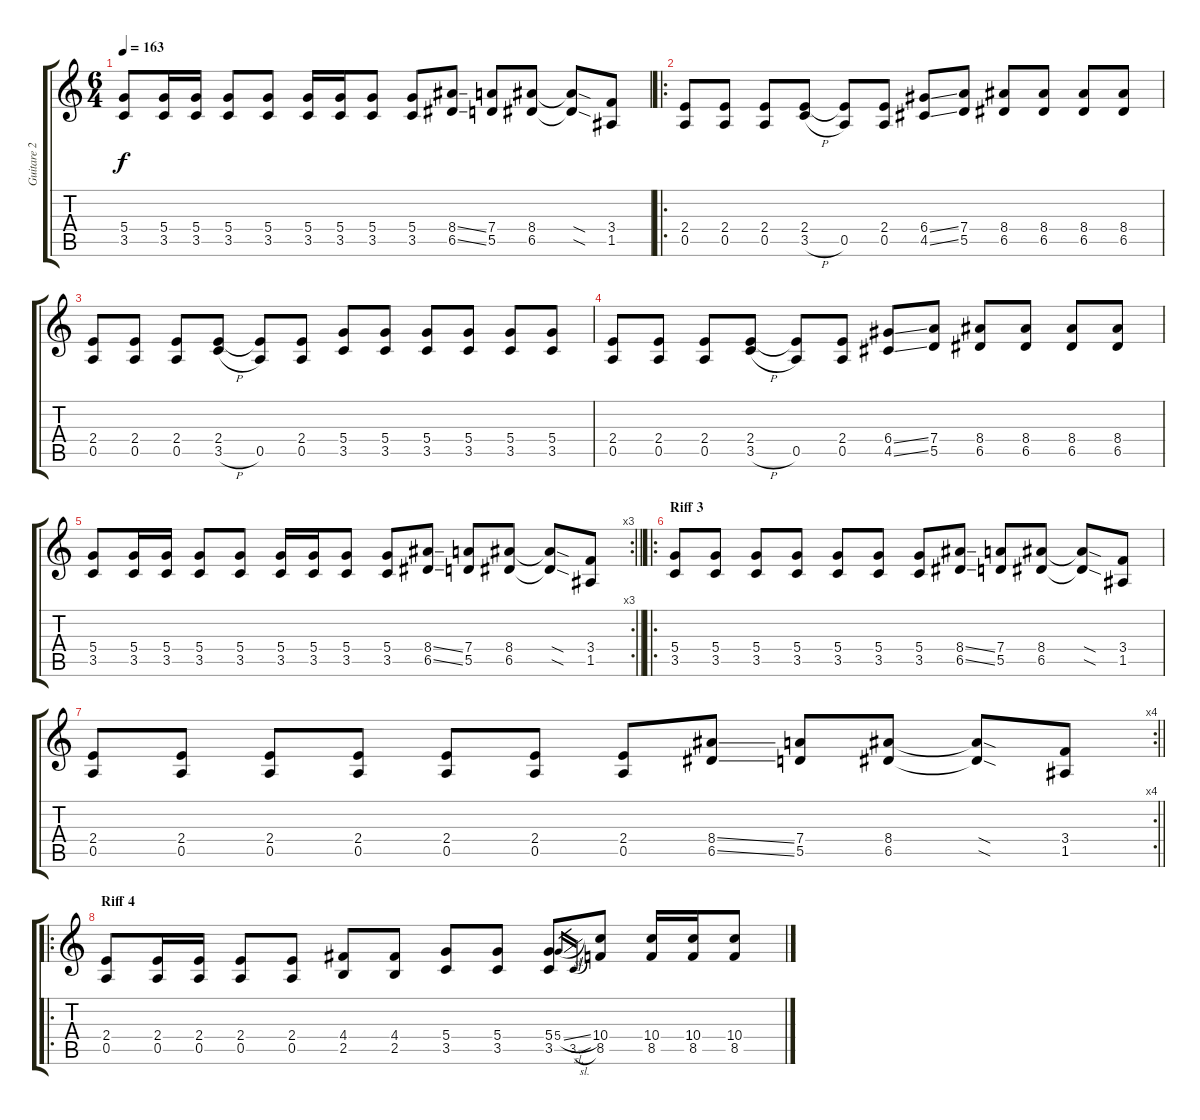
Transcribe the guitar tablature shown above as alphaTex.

\track ("Guitare 2" "Guitare 2") {instrument overdrivenguitar}
\staff {score tabs}
\tuning (E4 B3 G3 D3 A2 E2) {hide}
\ts (6 4)
\tempo 163
\clef g2
\ks c
(5.4 3.5).8{dy f} (5.4 3.5).16 (5.4 3.5).16 (5.4 3.5).8 (5.4 3.5).8 (5.4 3.5).16 (5.4 3.5).16 (5.4 3.5).8 (5.4 3.5).8 (8.4{ss} 6.5{ss}).8 (7.4 5.5).8 (8.4 6.5).8 (8.4{sod t} 6.5{sod t}).8 (3.4 1.5).8 |
\ro
(2.4 0.5).8 (2.4 0.5).8 (2.4 0.5).8 (2.4 3.5{h}).8 (2.4{t} 0.5).8 (2.4 0.5).8 (6.4{ss} 4.5{ss}).8 (7.4 5.5).8 (8.4 6.5).8 (8.4 6.5).8 (8.4 6.5).8 (8.4 6.5).8 |
(2.4 0.5).8 (2.4 0.5).8 (2.4 0.5).8 (2.4 3.5{h}).8 (2.4{t} 0.5).8 (2.4 0.5).8 (5.4 3.5).8 (5.4 3.5).8 (5.4 3.5).8 (5.4 3.5).8 (5.4 3.5).8 (5.4 3.5).8 |
(2.4 0.5).8 (2.4 0.5).8 (2.4 0.5).8 (2.4 3.5{h}).8 (2.4{t} 0.5).8 (2.4 0.5).8 (6.4{ss} 4.5{ss}).8 (7.4 5.5).8 (8.4 6.5).8 (8.4 6.5).8 (8.4 6.5).8 (8.4 6.5).8 |
\rc 3
\barLineRight lightlight
(5.4 3.5).8 (5.4 3.5).16 (5.4 3.5).16 (5.4 3.5).8 (5.4 3.5).8 (5.4 3.5).16 (5.4 3.5).16 (5.4 3.5).8 (5.4 3.5).8 (8.4{ss} 6.5{ss}).8 (7.4 5.5).8 (8.4 6.5).8 (8.4{sod t} 6.5{sod t}).8 (3.4 1.5).8 |
\ro
\section ("" "Riff 3")
(5.4 3.5).8 (5.4 3.5).8 (5.4 3.5).8 (5.4 3.5).8 (5.4 3.5).8 (5.4 3.5).8 (5.4 3.5).8 (8.4{ss} 6.5{ss}).8 (7.4 5.5).8 (8.4 6.5).8 (8.4{sod t} 6.5{sod t}).8 (3.4 1.5).8 |
\rc 4
\barLineRight lightlight
(2.4 0.5).8 (2.4 0.5).8 (2.4 0.5).8 (2.4 0.5).8 (2.4 0.5).8 (2.4 0.5).8 (2.4 0.5).8 (8.4{ss} 6.5{ss}).8 (7.4 5.5).8 (8.4 6.5).8 (8.4{sod t} 6.5{sod t}).8 (3.4 1.5).8 |
\ro
\section ("" "Riff 4")
(2.4 0.5).8 (2.4 0.5).16 (2.4 0.5).16 (2.4 0.5).8 (2.4 0.5).8 (4.4 2.5).8 (4.4 2.5).8 (5.4 3.5).8 (5.4 3.5).8 (5.4 3.5).8 5.4{sl}.16{gr} 3.5{sl}.16{gr} (10.4 8.5).8 (10.4 8.5).16 (10.4 8.5).16 (10.4 8.5).8
